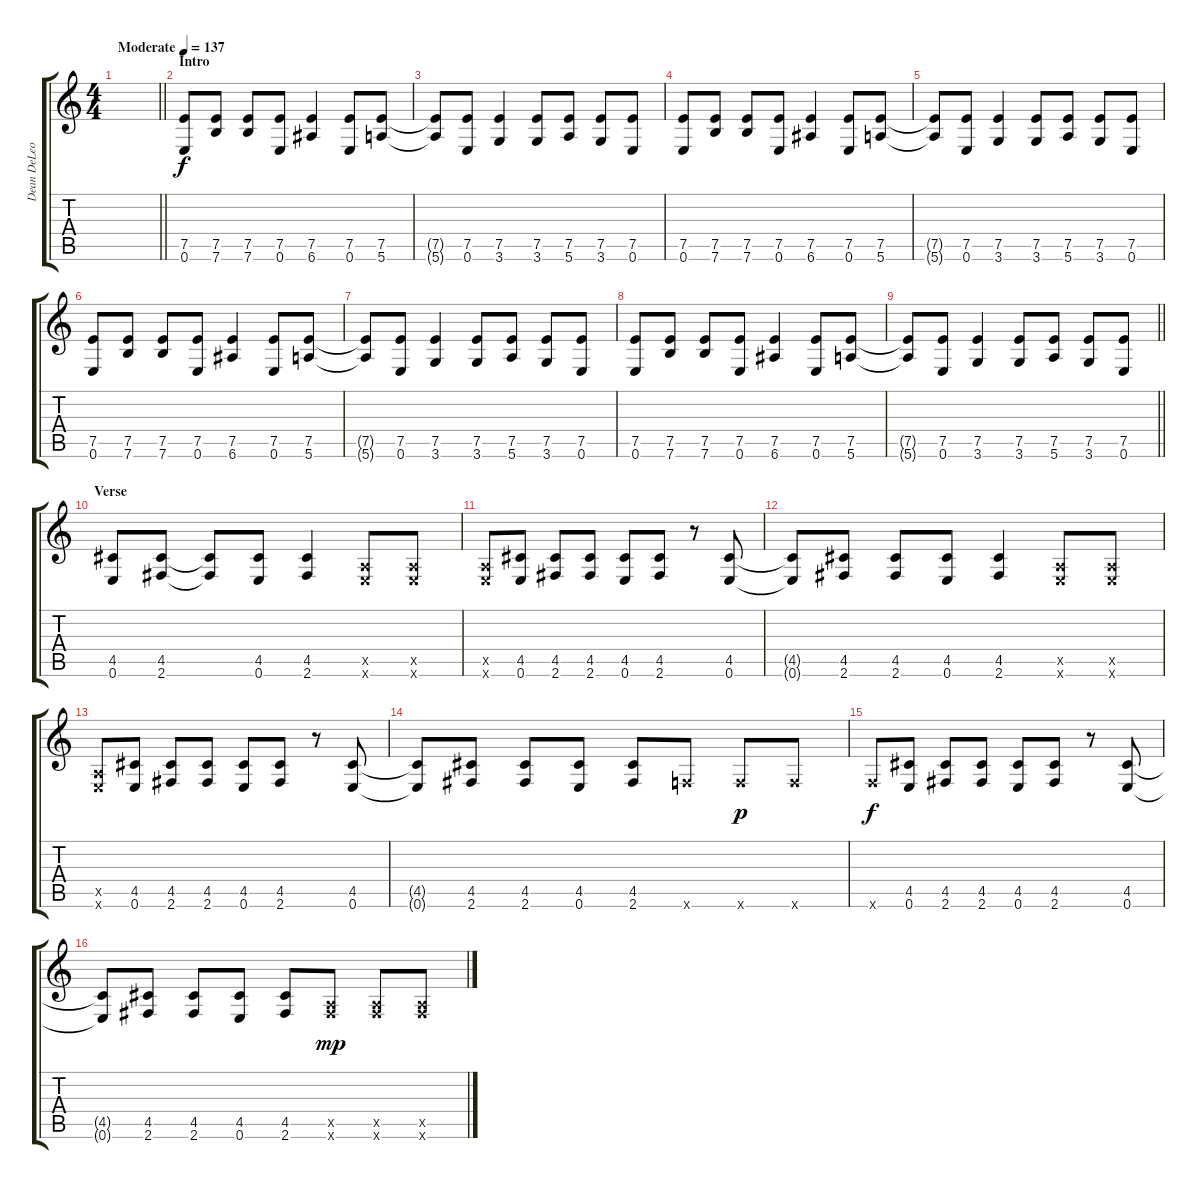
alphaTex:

\track ("Dean DeLeo" "Dean DeLeo") {instrument distortionguitar}
\staff {score tabs}
\tuning (E4 B3 G3 D3 A2 E2) {hide}
\ts (4 4)
\tempo (137 "Moderate")
\clef g2
\barLineRight lightlight
\ks c
|
\section ("" "Intro")
(7.5 0.6).8 (7.5 7.6).8 (7.5 7.6).8 (7.5 0.6).8 (7.5 6.6).4 (7.5 0.6).8 (7.5 5.6).8 |
(7.5{t} 5.6{t}).8 (7.5 0.6).8 (7.5 3.6).4 (7.5 3.6).8 (7.5 5.6).8 (7.5 3.6).8 (7.5 0.6).8 |
(7.5 0.6).8 (7.5 7.6).8 (7.5 7.6).8 (7.5 0.6).8 (7.5 6.6).4 (7.5 0.6).8 (7.5 5.6).8 |
(7.5{t} 5.6{t}).8 (7.5 0.6).8 (7.5 3.6).4 (7.5 3.6).8 (7.5 5.6).8 (7.5 3.6).8 (7.5 0.6).8 |
(7.5 0.6).8 (7.5 7.6).8 (7.5 7.6).8 (7.5 0.6).8 (7.5 6.6).4 (7.5 0.6).8 (7.5 5.6).8 |
(7.5{t} 5.6{t}).8 (7.5 0.6).8 (7.5 3.6).4 (7.5 3.6).8 (7.5 5.6).8 (7.5 3.6).8 (7.5 0.6).8 |
(7.5 0.6).8 (7.5 7.6).8 (7.5 7.6).8 (7.5 0.6).8 (7.5 6.6).4 (7.5 0.6).8 (7.5 5.6).8 |
\barLineRight lightlight
(7.5{t} 5.6{t}).8 (7.5 0.6).8 (7.5 3.6).4 (7.5 3.6).8 (7.5 5.6).8 (7.5 3.6).8 (7.5 0.6).8 |
\section ("" "Verse")
(4.5 0.6).8 (4.5 2.6).8 (4.5{t} 2.6{t}).8 (4.5 0.6).8 (4.5 2.6).4 (0.5{x} 0.6{x}).8 (0.5{x} 0.6{x}).8 |
(0.5{x} 0.6{x}).8 (4.5 0.6).8 (4.5 2.6).8 (4.5 2.6).8 (4.5 0.6).8 (4.5 2.6).8 r.8 (4.5 0.6).8 |
(4.5{t} 0.6{t}).8 (4.5 2.6).8 (4.5 2.6).8 (4.5 0.6).8 (4.5 2.6).4 (0.5{x} 0.6{x}).8 (0.5{x} 0.6{x}).8 |
(0.5{x} 0.6{x}).8 (4.5 0.6).8 (4.5 2.6).8 (4.5 2.6).8 (4.5 0.6).8 (4.5 2.6).8 r.8 (4.5 0.6).8 |
(4.5{t} 0.6{t}).8 (4.5 2.6).8 (4.5 2.6).8 (4.5 0.6).8 (4.5 2.6).8 1.6{x}.8 1.6{x}.8{dy p} 1.6{x}.8 |
1.6{x}.8{dy f} (4.5 0.6).8 (4.5 2.6).8 (4.5 2.6).8 (4.5 0.6).8 (4.5 2.6).8 r.8 (4.5 0.6).8 |
(4.5{t} 0.6{t}).8 (4.5 2.6).8 (4.5 2.6).8 (4.5 0.6).8 (4.5 2.6).8 (0.5{x} 2.6{x}).8{dy mp} (0.5{x} 2.6{x}).8 (0.5{x} 2.6{x}).8
